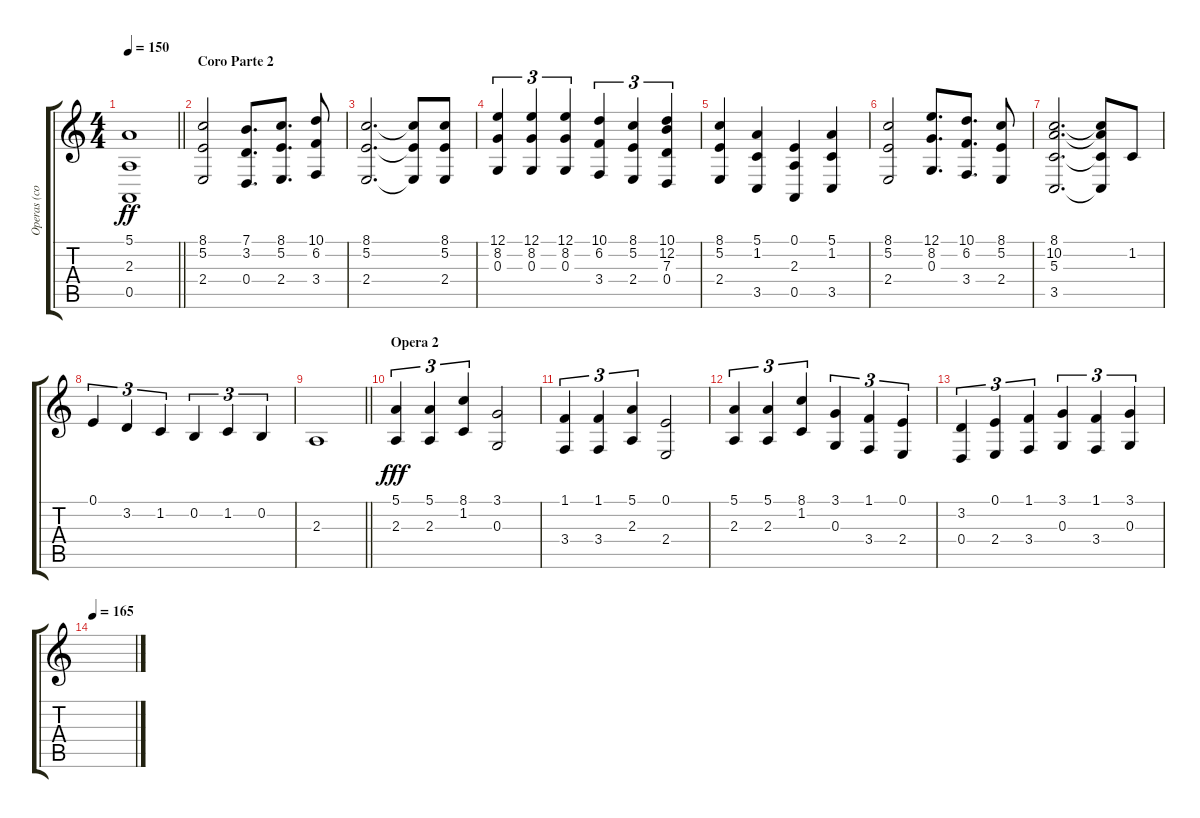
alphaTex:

\track ("Operas (coros)" "Operas (co") {instrument choiraahs}
\staff {score tabs}
\tuning (E4 B3 G3 D3 A2 E2) {hide}
\ts (4 4)
\tempo 150
\clef g2
\barLineRight lightlight
\ks c
(5.1 2.3 0.5).1{dy ff} |
\section ("" "Coro Parte 2")
(8.1 5.2 2.4).2 (7.1 3.2 0.4).8{d} (8.1 5.2 2.4).8{d} (10.1 6.2 3.4).8 |
(8.1 5.2 2.4).2{d} (8.1{t} 5.2{t} 2.4{t}).8 (8.1 5.2 2.4).8 |
(12.1 8.2 0.3).4{tu (3 2)} (12.1 8.2 0.3).4{tu (3 2)} (12.1 8.2 0.3).4{tu (3 2)} (10.1 6.2 3.4).4{tu (3 2)} (8.1 5.2 2.4).4{tu (3 2)} (10.1 12.2 7.3 0.4).4{tu (3 2)} |
(8.1 5.2 2.4).4 (5.1 1.2 3.5).4 (0.1 2.3 0.5).4 (5.1 1.2 3.5).4 |
(8.1 5.2 2.4).2 (12.1 8.2 0.3).8{d} (10.1 6.2 3.4).8{d} (8.1 5.2 2.4).8 |
(8.1 10.2 5.3 3.5).2{d} (8.1{t} 10.2{t} 5.3{t} 3.5{t}).8 1.2.8 |
0.1.4{tu (3 2)} 3.2.4{tu (3 2)} 1.2.4{tu (3 2)} 0.2.4{tu (3 2)} 1.2.4{tu (3 2)} 0.2.4{tu (3 2)} |
\barLineRight lightlight
2.3.1 |
\section ("" "Opera 2")
(5.1 2.3).4{tu (3 2) dy fff instrument choiraahs} (5.1 2.3).4{tu (3 2)} (8.1 1.2).4{tu (3 2)} (3.1 0.3).2 |
(1.1 3.4).4{tu (3 2)} (1.1 3.4).4{tu (3 2)} (5.1 2.3).4{tu (3 2)} (0.1 2.4).2 |
(5.1 2.3).4{tu (3 2)} (5.1 2.3).4{tu (3 2)} (8.1 1.2).4{tu (3 2)} (3.1 0.3).4{tu (3 2)} (1.1 3.4).4{tu (3 2)} (0.1 2.4).4{tu (3 2)} |
(3.2 0.4).4{tu (3 2)} (0.1 2.4).4{tu (3 2)} (1.1 3.4).4{tu (3 2)} (3.1 0.3).4{tu (3 2)} (1.1 3.4).4{tu (3 2)} (3.1 0.3).4{tu (3 2)} |
\tempo 165
